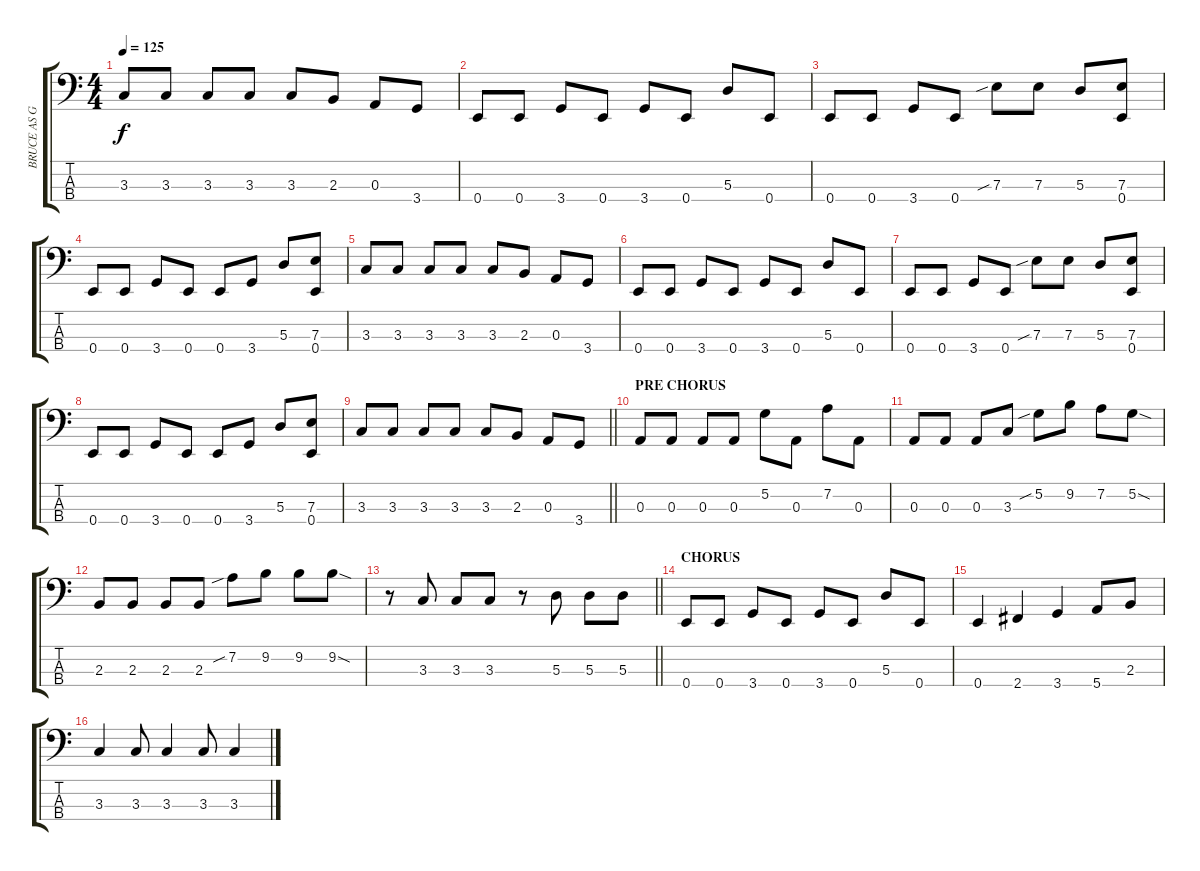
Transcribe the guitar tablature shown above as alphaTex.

\track ("BRUCE AS GENE" "BRUCE AS G") {instrument electricbassfinger}
\staff {score tabs}
\tuning (G2 D2 A1 E1) {hide}
\ts (4 4)
\tempo 125
\clef f4
\ks c
3.3.8{dy f} 3.3.8 3.3.8 3.3.8 3.3.8 2.3.8 0.3.8 3.4.8 |
0.4.8 0.4.8 3.4.8 0.4.8 3.4.8 0.4.8 5.3.8 0.4.8 |
0.4.8 0.4.8 3.4.8 0.4.8 7.3{sib}.8 7.3.8 5.3.8 (7.3 0.4).8 |
0.4.8 0.4.8 3.4.8 0.4.8 0.4.8 3.4.8 5.3.8 (7.3 0.4).8 |
3.3.8 3.3.8 3.3.8 3.3.8 3.3.8 2.3.8 0.3.8 3.4.8 |
0.4.8 0.4.8 3.4.8 0.4.8 3.4.8 0.4.8 5.3.8 0.4.8 |
0.4.8 0.4.8 3.4.8 0.4.8 7.3{sib}.8 7.3.8 5.3.8 (7.3 0.4).8 |
0.4.8 0.4.8 3.4.8 0.4.8 0.4.8 3.4.8 5.3.8 (7.3 0.4).8 |
\barLineRight lightlight
3.3.8 3.3.8 3.3.8 3.3.8 3.3.8 2.3.8 0.3.8 3.4.8 |
\section ("" "PRE CHORUS")
0.3.8 0.3.8 0.3.8 0.3.8 5.2.8 0.3.8 7.2.8 0.3.8 |
0.3.8 0.3.8 0.3.8 3.3.8 5.2{sib}.8 9.2.8 7.2.8 5.2{sod}.8 |
2.3.8 2.3.8 2.3.8 2.3.8 7.2{sib}.8 9.2.8 9.2.8 9.2{sod}.8 |
\barLineRight lightlight
r.8 3.3.8 3.3.8 3.3.8 r.8 5.3.8 5.3.8 5.3.8 |
\section ("" "CHORUS")
0.4.8 0.4.8 3.4.8 0.4.8 3.4.8 0.4.8 5.3.8 0.4.8 |
0.4.4 2.4.4 3.4.4 5.4.8 2.3.8 |
3.3.4 3.3.8 3.3.4 3.3.8 3.3.4
